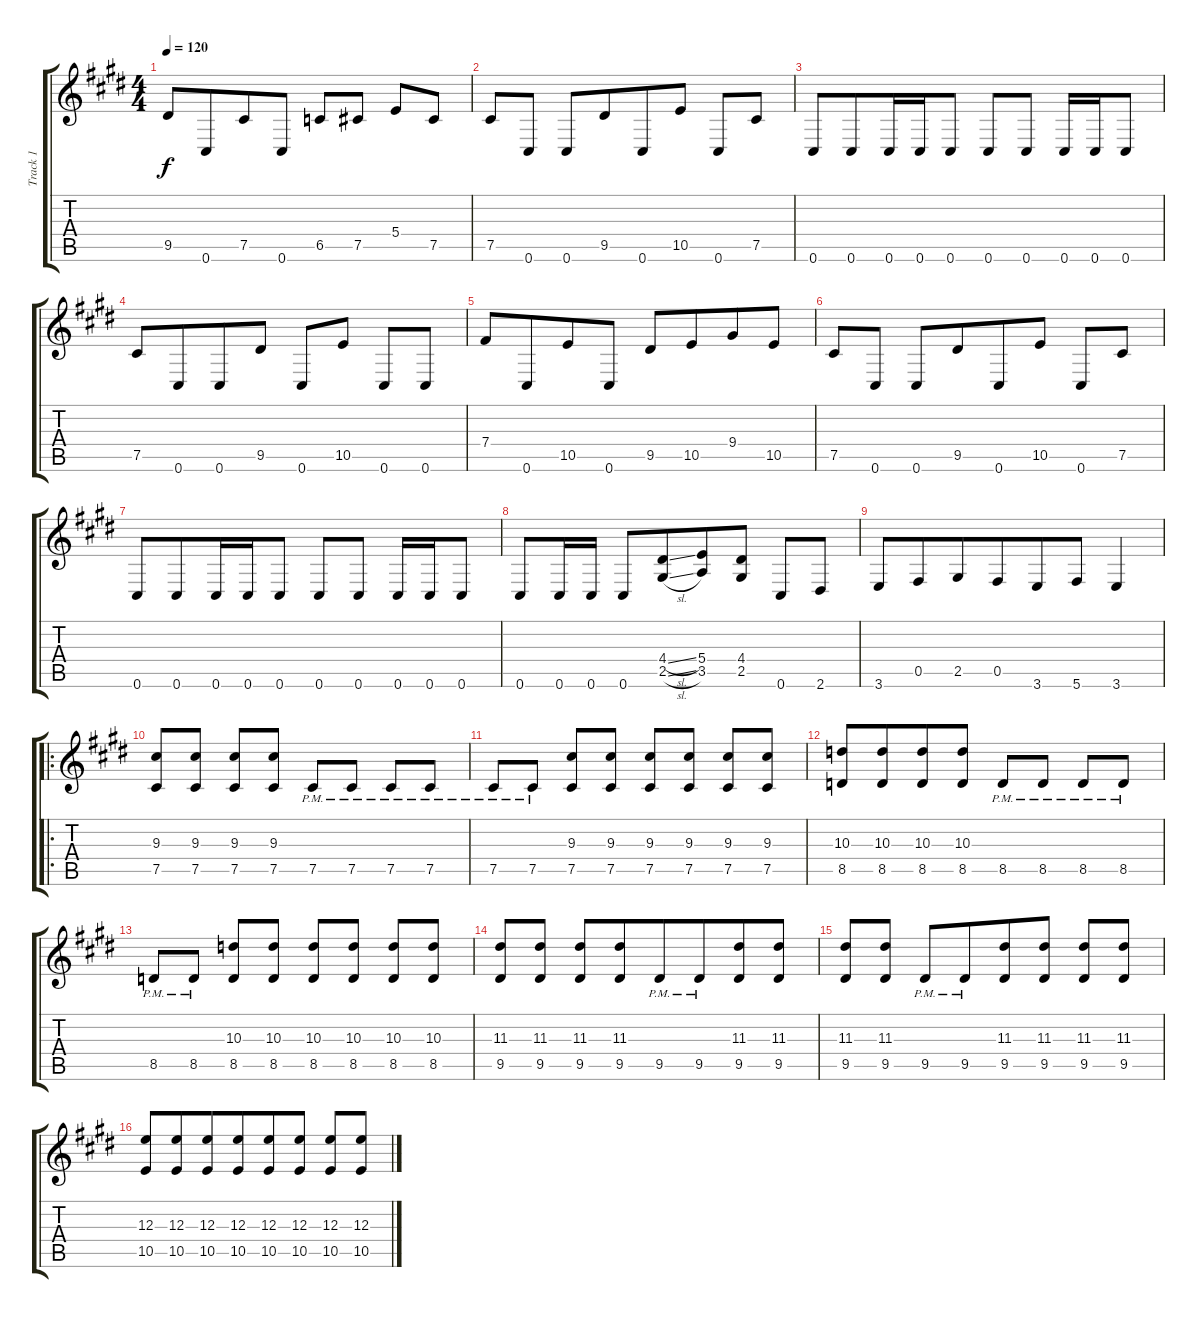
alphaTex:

\track ("Track 1" "Track 1") {instrument overdrivenguitar}
\staff {score tabs}
\tuning (Db4 Ab4 E3 B2 Gb2 Db2) {hide}
\ts (4 4)
\tempo 120
\clef g2
\ks e
9.5.8{dy f} 0.6.8{beam merge} 7.5.8 0.6.8 6.5.8{beam merge} 7.5.8 5.4.8 7.5.8 |
7.5.8 0.6.8 0.6.8 9.5.8{beam merge} 0.6.8{beam merge} 10.5.8 0.6.8 7.5.8 |
0.6.8 0.6.8{beam merge} 0.6.16{beam merge} 0.6.16 0.6.8 0.6.8{beam merge} 0.6.8 0.6.16 0.6.16 0.6.8 |
7.5.8{beam merge} 0.6.8{beam merge} 0.6.8 9.5.8 0.6.8 10.5.8 0.6.8 0.6.8 |
7.4.8{beam merge} 0.6.8{beam merge} 10.5.8{beam merge} 0.6.8 9.5.8 10.5.8{beam merge} 9.4.8{beam merge} 10.5.8 |
7.5.8 0.6.8 0.6.8 9.5.8{beam merge} 0.6.8{beam merge} 10.5.8 0.6.8 7.5.8 |
0.6.8 0.6.8{beam merge} 0.6.16{beam merge} 0.6.16 0.6.8 0.6.8{beam merge} 0.6.8 0.6.16 0.6.16 0.6.8 |
0.6.8{volume 10 beam merge} 0.6.16{beam merge} 0.6.16 0.6.8{beam merge} (4.4{sl} 2.5{sl}).8{beam merge} (5.4 3.5).8 (4.4 2.5).8 0.6.8{beam merge} 2.6.8 |
3.6.8 0.5.8{beam merge} 2.5.8{beam merge} 0.5.8{beam merge} 3.6.8{beam merge} 5.6.8{beam merge} 3.6.4 |
\ro
(9.3 7.5).8{volume 13} (9.3 7.5).8 (9.3 7.5).8 (9.3 7.5).8 7.5{pm}.8 7.5{pm}.8 7.5{pm}.8{beam merge} 7.5{pm}.8 |
7.5{pm}.8{beam merge} 7.5{pm}.8 (9.3 7.5).8{beam merge} (9.3 7.5).8 (9.3 7.5).8 (9.3 7.5).8 (9.3 7.5).8{beam merge} (9.3 7.5).8 |
(10.3 8.5).8{beam merge} (10.3 8.5).8{beam merge} (10.3 8.5).8 (10.3 8.5).8 8.5{pm}.8{beam merge} 8.5{pm}.8 8.5{pm}.8 8.5{pm}.8 |
8.5{pm}.8{beam merge} 8.5{pm}.8 (10.3 8.5).8 (10.3 8.5).8 (10.3 8.5).8 (10.3 8.5).8 (10.3 8.5).8{beam merge} (10.3 8.5).8 |
(11.3 9.5).8 (11.3 9.5).8 (11.3 9.5).8{beam merge} (11.3 9.5).8{beam merge} 9.5{pm}.8 9.5{pm}.8{beam merge} (11.3 9.5).8 (11.3 9.5).8 |
(11.3 9.5).8{beam merge} (11.3 9.5).8 9.5{pm}.8{beam merge} 9.5{pm}.8{beam merge} (11.3 9.5).8 (11.3 9.5).8 (11.3 9.5).8 (11.3 9.5).8 |
(12.3 10.5).8 (12.3 10.5).8{beam merge} (12.3 10.5).8 (12.3 10.5).8{beam merge} (12.3 10.5).8 (12.3 10.5).8 (12.3 10.5).8 (12.3 10.5).8
